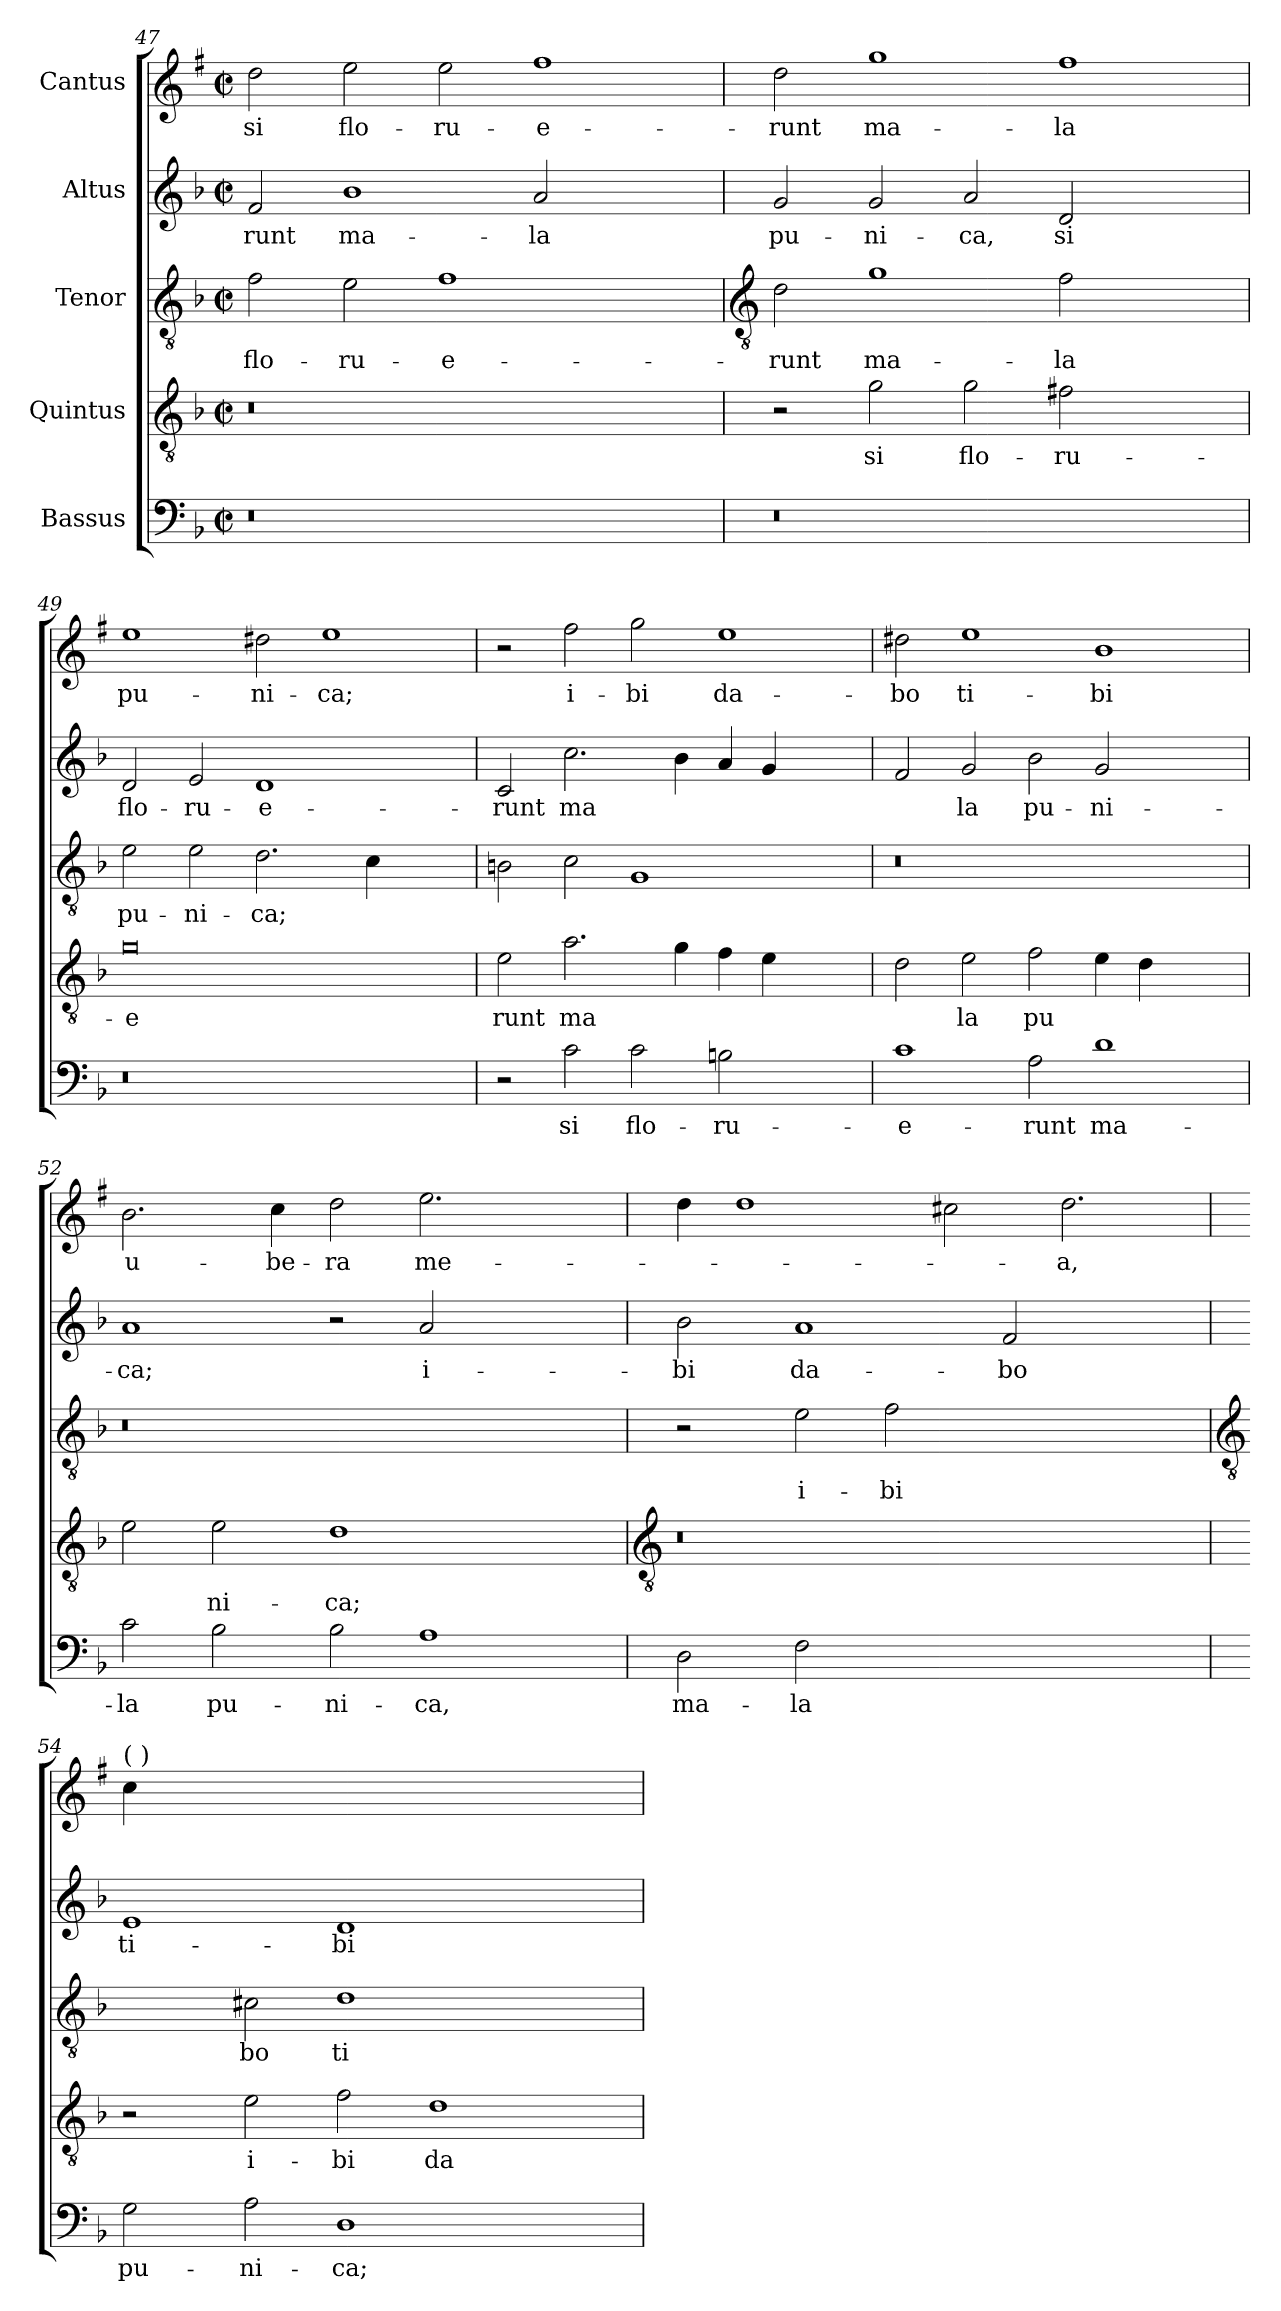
**kern	**text	**kern	**text	**kern	**text	**kern	**text	**kern	**text
*part5	*part5	*part4	*part4	*part3	*part3	*part2	*part2	*part1	*part1
*staff5	*staff5	*staff4	*staff4	*staff3	*staff3	*staff2	*staff2	*staff1	*staff1
*I"Bassus	*	*I"Quintus	*	*I"Tenor	*	*I"Altus	*	*I"Cantus	*
!!LO:LB:g=z
*clefF4	*	*clefGv2	*	*clefGv2	*	*clefG2	*	*clefG2	*
*	*	*	*	*	*	*	*	*ITrd1c2	*
*k[b-]	*	*k[b-]	*	*k[b-]	*	*k[b-]	*	*k[b-]	*
*F:	*	*F:	*	*F:	*	*F:	*	*F:	*
*M4/2	*	*M4/2	*	*M4/2	*	*M4/2	*	*M4/2	*
*met(c|)	*	*met(c|)	*	*met(c|)	*	*met(c|)	*	*met(c|)	*
=47	=47	=47	=47	=47	=47	=47	=47	=47	=47
!	!	!	!	!	!LO:LY:b	!	!LO:LY:b	!	!LO:LY:b
0r	.	0r	.	2f	flo-	2f	-runt	2cc	si
!	!	!	!	!	!LO:LY:b	!	!LO:LY:b	!	!LO:LY:b
.	.	.	.	2e	-ru-	1b-	ma-	2dd	flo-
!	!	!	!	!	!LO:LY:b	!	!	!	!LO:LY:b
.	.	.	.	1f	-e-	.	.	2dd	-ru-
!	!	!	!	!	!	!	!LO:LY:b	!	!LO:LY:b
.	.	.	.	.	.	2a	-la	1ee	-e-
2ryy	.	2ryy	.	2ryy	.	2ryy	.	.	.
!!LO:LB:g=z
=48	=48	=48	=48	=48	=48	=48	=48	=48	=48
*	*	*	*	*clefGv2	*	*	*	*	*
!	!	!	!	!	!LO:LY:b	!	!LO:LY:b	!	!LO:LY:b
0r	.	2r	.	2d	-runt	2g	pu-	2cc	-runt
!	!	!	!LO:LY:b	!	!LO:LY:b	!	!LO:LY:b	!	!LO:LY:b
.	.	2g	si	1g	ma-	2g	-ni-	1ff	ma-
!	!	!	!LO:LY:b	!	!	!	!LO:LY:b	!	!
.	.	2g	flo-	.	.	2a	-ca,	.	.
!	!	!	!LO:LY:b	!	!LO:LY:b	!	!LO:LY:b	!	!LO:LY:b
.	.	2f#X	-ru-	2f	-la	2d	si	1ee	-la
2ryy	.	2ryy	.	2ryy	.	2ryy	.	.	.
=49	=49	=49	=49	=49	=49	=49	=49	=49	=49
!	!	!	!LO:LY:b	!	!LO:LY:b	!	!LO:LY:b	!	!LO:LY:b
0r	.	0g	-e	2e	pu-	2d	flo-	1dd	pu-
!	!	!	!	!	!LO:LY:b	!	!LO:LY:b	!	!
.	.	.	.	2e	-ni-	2e	-ru-	.	.
!	!	!	!	!	!LO:LY:b	!	!LO:LY:b	!	!LO:LY:b
.	.	.	.	2.d	-ca;	1d	-e-	2cc#X	-ni-
!	!	!	!	!	!	!	!	!	!LO:LY:b
.	.	.	.	.	.	.	.	1dd	-ca;
.	.	.	.	4c	.	.	.	.	.
2ryy	.	2ryy	.	2ryy	.	2ryy	.	.	.
!!LO:LB:g=z
=50	=50	=50	=50	=50	=50	=50	=50	=50	=50
!	!	!	!LO:LY:b	!	!	!	!LO:LY:b	!	!
2r	.	2e	runt	2Bn	.	2c	-runt	2r	.
!	!LO:LY:b	!	!LO:LY:b	!	!	!	!LO:LY:b	!	!LO:LY:b
2c	si	2.a	ma	2c	.	2.cc	ma	2ee	i-
!	!LO:LY:b	!	!	!	!	!	!	!	!LO:LY:b
2c	flo-	.	.	1G	.	.	.	2ff	-bi
.	.	4g	.	.	.	4b-	.	.	.
!	!LO:LY:b	!	!	!	!	!	!	!	!LO:LY:b
2Bn	-ru-	4f	.	.	.	4a	.	1dd	da-
.	.	4e	.	.	.	4g	.	.	.
2ryy	.	2ryy	.	2ryy	.	2ryy	.	.	.
=51	=51	=51	=51	=51	=51	=51	=51	=51	=51
!	!LO:LY:b	!	!	!	!	!	!	!	!LO:LY:b
1c	-e-	2d	.	0r	.	2f	.	2cc#X	-bo
!	!	!	!LO:LY:b	!	!	!	!LO:LY:b	!	!LO:LY:b
.	.	2e	la	.	.	2g	la	1dd	ti-
!	!LO:LY:b	!	!LO:LY:b	!	!	!	!LO:LY:b	!	!
2A	-runt	2f	pu	.	.	2b-	pu-	.	.
!	!LO:LY:b	!	!	!	!	!	!LO:LY:b	!	!LO:LY:b
1d	ma-	4e	.	.	.	2g	-ni-	1a	-bi
.	.	4d	.	.	.	.	.	.	.
.	.	2ryy	.	2ryy	.	2ryy	.	.	.
=52	=52	=52	=52	=52	=52	=52	=52	=52	=52
!	!LO:LY:b	!	!	!	!	!	!LO:LY:b	!	!LO:LY:b
2c	-la	2e	.	0r	.	1a	-ca;	2.a	u-
!	!LO:LY:b	!	!LO:LY:b	!	!	!	!	!	!
2B-	pu-	2e	ni-	.	.	.	.	.	.
!	!	!	!	!	!	!	!	!	!LO:LY:b
.	.	.	.	.	.	.	.	4b-	-be-
!	!LO:LY:b	!	!LO:LY:b	!	!	!	!	!	!LO:LY:b
2B-	-ni-	1d	-ca;	.	.	2r	.	2cc	-ra
!	!LO:LY:b	!	!	!	!	!	!LO:LY:b	!	!LO:LY:b
1A	-ca,	.	.	.	.	2a	i-	2.dd	me-
.	.	2ryy	.	2ryy	.	2ryy	.	.	.
.	.	.	.	.	.	.	.	4ryy	.
!!LO:LB:g=z
=53	=53	=53	=53	=53	=53	=53	=53	=53	=53
*	*	*clefGv2	*	*	*	*	*	*	*
!	!LO:LY:b	!	!	!	!	!	!LO:LY:b	!	!
2D	ma-	0r	.	2r	.	2b-	-bi	4cc	.
.	.	.	.	.	.	.	.	1cc	.
!	!LO:LY:b	!	!	!	!LO:LY:b	!	!LO:LY:b	!	!
2F	-la	.	.	2e	i-	1a	da-	.	.
!	!	!	!	!	!LO:LY:b	!	!	!	!
1.ryy	.	.	.	2f	-bi	.	.	.	.
.	.	.	.	.	.	.	.	2bn	.
!	!	!	!	!	!LO:LY:b	!	!LO:LY:b	!	!
.	.	.	.	[2dyy	da-	2f	-bo	.	.
!	!	!	!	!	!	!	!	!	!LO:LY:b
.	.	.	.	.	.	.	.	2.cc	-a,
.	.	2ryy	.	2ryy	.	2ryy	.	.	.
!!LO:LB:g=z
=54	=54	=54	=54	=54	=54	=54	=54	=54	=54
*	*	*	*	*clefGv2	*	*	*	*	*
!	!	!	!	!	!	!	!	!LO:TX:a:t=(  )	!
!	!LO:LY:b	!	!	!	!	!	!LO:LY:b	!	!
2G	pu-	2r	.	2dyy]	.	1e	ti-	4b-	.
.	.	.	.	.	.	.	.	0ryy	.
!	!LO:LY:b	!	!LO:LY:b	!	!LO:LY:b	!	!	!	!
2A	-ni-	2e	i-	2c#X	-bo	.	.	.	.
!	!LO:LY:b	!	!LO:LY:b	!	!LO:LY:b	!	!LO:LY:b	!	!
1D	-ca;	2f	-bi	1d	ti-	1d	-bi	.	.
!	!	!	!LO:LY:b	!	!	!	!	!	!
.	.	1d	da-	.	.	.	.	.	.
2ryy	.	.	.	2ryy	.	2ryy	.	.	.
.	.	.	.	.	.	.	.	4ryy	.
=	=	=	=	=	=	=	=	=	=
*-	*-	*-	*-	*-	*-	*-	*-	*-	*-
